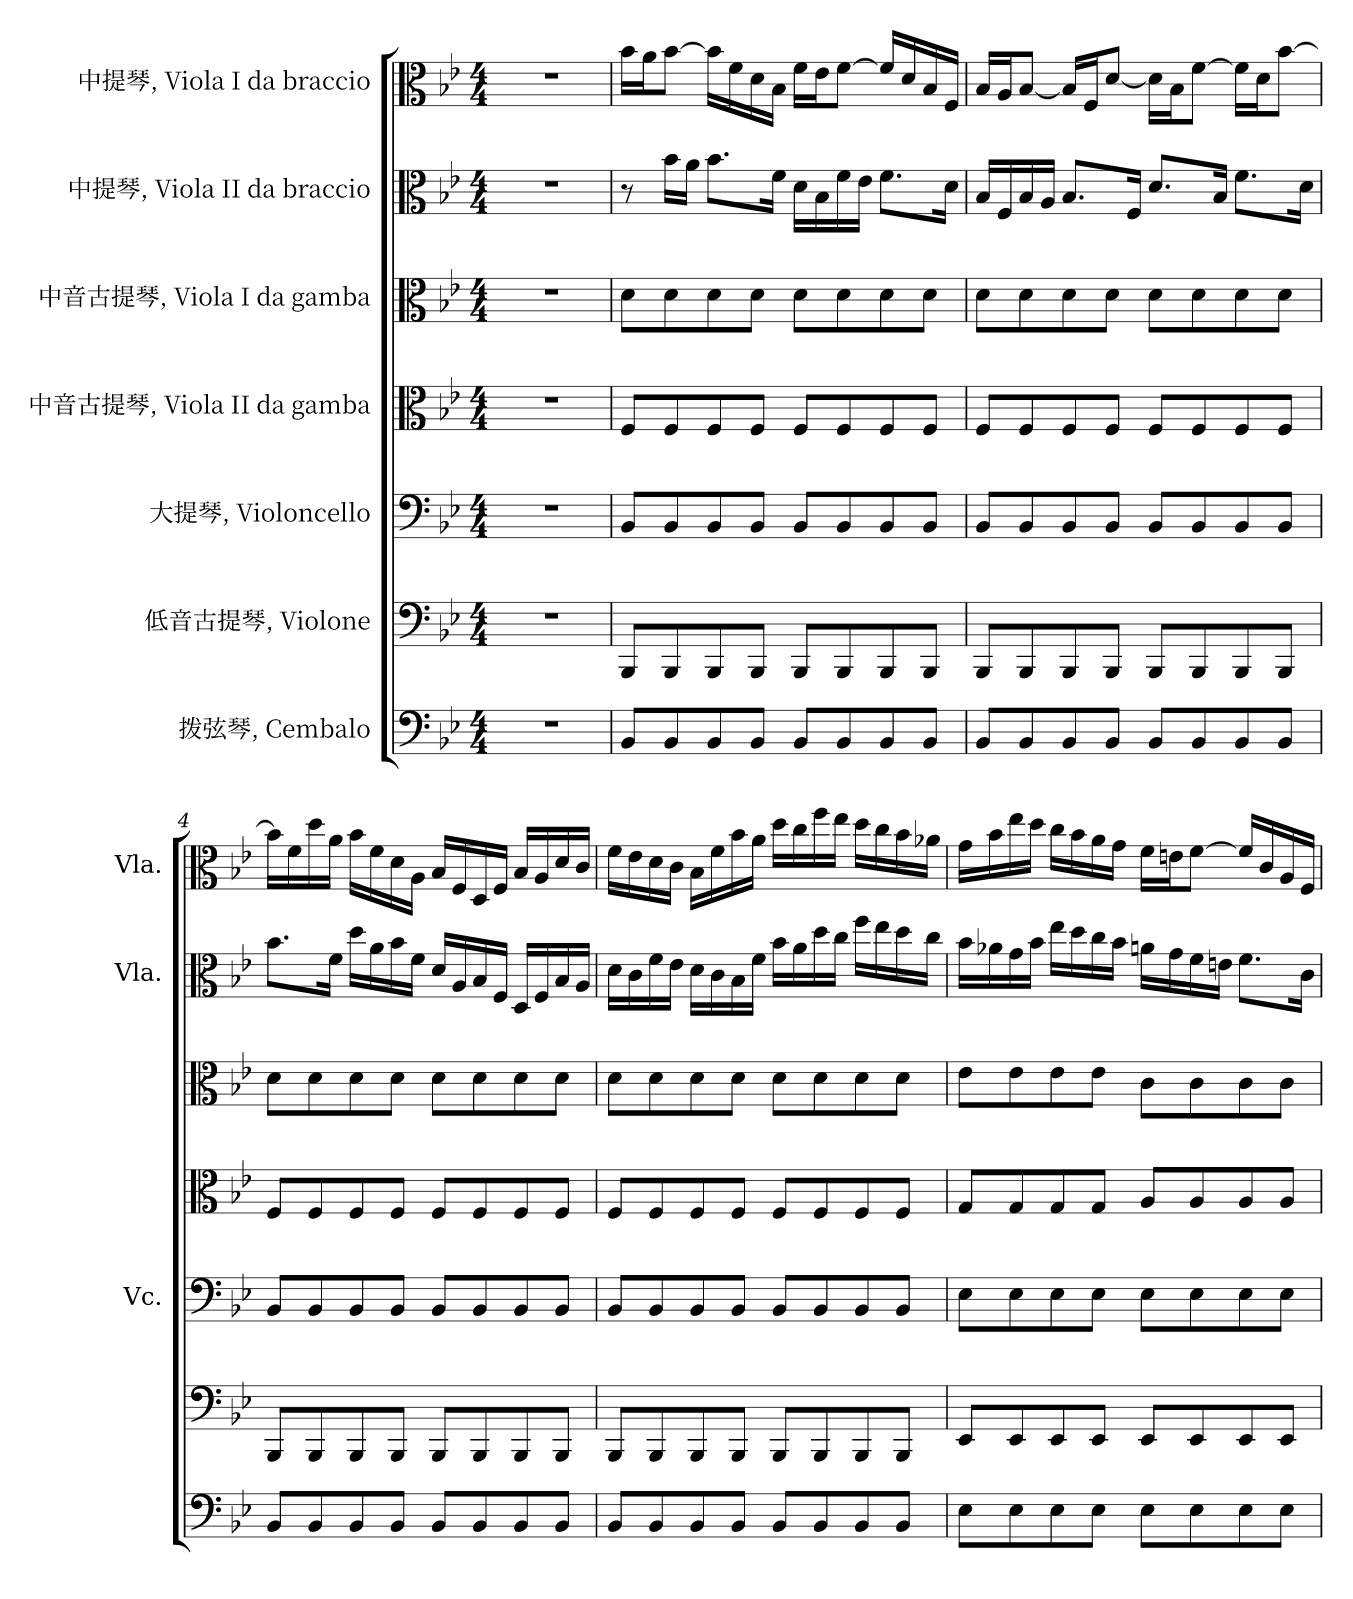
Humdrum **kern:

**kern	**kern	**kern	**kern	**kern	**kern	**kern
*part7	*part6	*part5	*part4	*part3	*part2	*part1
*staff7	*staff6	*staff5	*staff4	*staff3	*staff2	*staff1
*I"拨弦琴, Cembalo	*I"低音古提琴, Violone	*I"大提琴, Violoncello	*I"中音古提琴, Viola II da gamba	*I"中音古提琴, Viola I da gamba	*I"中提琴, Viola II da braccio	*I"中提琴, Viola I da braccio
*	*	*I'Vc.	*	*	*I'Vla.	*I'Vla.
*clefF4	*clefF4	*clefF4	*clefC3	*clefC3	*clefC3	*clefC3
*k[b-e-]	*k[b-e-]	*k[b-e-]	*k[b-e-]	*k[b-e-]	*k[b-e-]	*k[b-e-]
*M4/4	*M4/4	*M4/4	*M4/4	*M4/4	*M4/4	*M4/4
*MM110	*MM110	*MM110	*MM110	*MM110	*MM110	*MM110
=1	=1	=1	=1	=1	=1	=1
1r	1r	1r	1r	1r	1r	1r
=2	=2	=2	=2	=2	=2	=2
8BB-/L	8BBB-/L	8BB-/L	8F/L	8d\L	8r	16b-\LL
.	.	.	.	.	.	16a\J
8BB-/	8BBB-/	8BB-/	8F/	8d\	16b-\LL	[8b-\J
.	.	.	.	.	16a\JJ	.
8BB-/	8BBB-/	8BB-/	8F/	8d\	8.b-\L	16b-\LL]
.	.	.	.	.	.	16f\
8BB-/J	8BBB-/J	8BB-/J	8F/J	8d\J	.	16d\
.	.	.	.	.	16f\Jk	16B-\JJ
8BB-/L	8BBB-/L	8BB-/L	8F/L	8d\L	16d\LL	16f\LL
.	.	.	.	.	16B-\	16e-\J
8BB-/	8BBB-/	8BB-/	8F/	8d\	16f\	[8f\J
.	.	.	.	.	16e-\JJ	.
8BB-/	8BBB-/	8BB-/	8F/	8d\	8.f\L	16f/LL]
.	.	.	.	.	.	16d/
8BB-/J	8BBB-/J	8BB-/J	8F/J	8d\J	.	16B-/
.	.	.	.	.	16d\Jk	16F/JJ
!!LO:PB:g=z
=3	=3	=3	=3	=3	=3	=3
8BB-/L	8BBB-/L	8BB-/L	8F/L	8d\L	16B-/LL	16B-/LL
.	.	.	.	.	16F/	16A/J
8BB-/	8BBB-/	8BB-/	8F/	8d\	16B-/	[8B-/J
.	.	.	.	.	16A/JJ	.
8BB-/	8BBB-/	8BB-/	8F/	8d\	8.B-/L	16B-/LL]
.	.	.	.	.	.	16F/J
8BB-/J	8BBB-/J	8BB-/J	8F/J	8d\J	.	[8d/J
.	.	.	.	.	16F/Jk	.
8BB-/L	8BBB-/L	8BB-/L	8F/L	8d\L	8.d/L	16d\LL]
.	.	.	.	.	.	16B-\J
8BB-/	8BBB-/	8BB-/	8F/	8d\	.	[8f\J
.	.	.	.	.	16B-/Jk	.
8BB-/	8BBB-/	8BB-/	8F/	8d\	8.f\L	16f\LL]
.	.	.	.	.	.	16d\J
8BB-/J	8BBB-/J	8BB-/J	8F/J	8d\J	.	[8b-\J
.	.	.	.	.	16d\Jk	.
=4	=4	=4	=4	=4	=4	=4
8BB-/L	8BBB-/L	8BB-/L	8F/L	8d\L	8.b-\L	16b-\LL]
.	.	.	.	.	.	16f\
8BB-/	8BBB-/	8BB-/	8F/	8d\	.	16dd\
.	.	.	.	.	16f\Jk	16a\JJ
8BB-/	8BBB-/	8BB-/	8F/	8d\	16dd\LL	16b-\LL
.	.	.	.	.	16a\	16f\
8BB-/J	8BBB-/J	8BB-/J	8F/J	8d\J	16b-\	16d\
.	.	.	.	.	16f\JJ	16A\JJ
8BB-/L	8BBB-/L	8BB-/L	8F/L	8d\L	16d/LL	16B-/LL
.	.	.	.	.	16A/	16F/
8BB-/	8BBB-/	8BB-/	8F/	8d\	16B-/	16D/
.	.	.	.	.	16F/JJ	16F/JJ
8BB-/	8BBB-/	8BB-/	8F/	8d\	16D/LL	16B-/LL
.	.	.	.	.	16F/	16A/
8BB-/J	8BBB-/J	8BB-/J	8F/J	8d\J	16B-/	16d/
.	.	.	.	.	16A/JJ	16c/JJ
!!LO:PB:g=z
=5	=5	=5	=5	=5	=5	=5
8BB-/L	8BBB-/L	8BB-/L	8F/L	8d\L	16d\LL	16f\LL
.	.	.	.	.	16c\	16e-\
8BB-/	8BBB-/	8BB-/	8F/	8d\	16f\	16d\
.	.	.	.	.	16e-\JJ	16c\JJ
8BB-/	8BBB-/	8BB-/	8F/	8d\	16d\LL	16B-\LL
.	.	.	.	.	16c\	16f\
8BB-/J	8BBB-/J	8BB-/J	8F/J	8d\J	16B-\	16b-\
.	.	.	.	.	16f\JJ	16a\JJ
8BB-/L	8BBB-/L	8BB-/L	8F/L	8d\L	16b-\LL	16dd\LL
.	.	.	.	.	16a\	16cc\
8BB-/	8BBB-/	8BB-/	8F/	8d\	16dd\	16ff\
.	.	.	.	.	16cc\JJ	16ee-\JJ
8BB-/	8BBB-/	8BB-/	8F/	8d\	16ff\LL	16dd\LL
.	.	.	.	.	16ee-\	16cc\
8BB-/J	8BBB-/J	8BB-/J	8F/J	8d\J	16dd\	16b-\
.	.	.	.	.	16cc\JJ	16a-X\JJ
=6	=6	=6	=6	=6	=6	=6
8E-\L	8EE-/L	8E-\L	8G/L	8e-\L	16b-\LL	16g\LL
.	.	.	.	.	16a-X\	16b-\
8E-\	8EE-/	8E-\	8G/	8e-\	16g\	16ee-\
.	.	.	.	.	16b-\JJ	16dd\JJ
8E-\	8EE-/	8E-\	8G/	8e-\	16ee-\LL	16cc\LL
.	.	.	.	.	16dd\	16b-\
8E-\J	8EE-/J	8E-\J	8G/J	8e-\J	16cc\	16a\
.	.	.	.	.	16b-\JJ	16g\JJ
8E-\L	8EE-/L	8E-\L	8A/L	8c\L	16an\LL	16f\LL
.	.	.	.	.	16g\	16en\J
8E-\	8EE-/	8E-\	8A/	8c\	16f\	[8f\J
.	.	.	.	.	16en\JJ	.
8E-\	8EE-/	8E-\	8A/	8c\	8.f\L	16f/LL]
.	.	.	.	.	.	16c/
8E-\J	8EE-/J	8E-\J	8A/J	8c\J	.	16A/
.	.	.	.	.	16c\Jk	16F/JJ
=	=	=	=	=	=	=
*-	*-	*-	*-	*-	*-	*-
